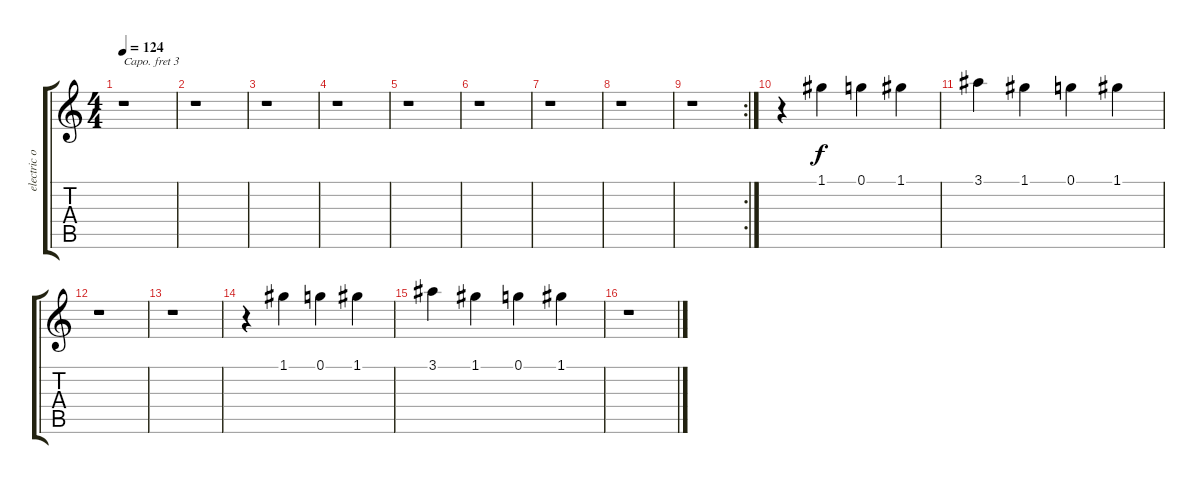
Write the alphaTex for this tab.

\track ("electric overdubs capo 3" "electric o") {instrument distortionguitar}
\staff {score tabs}
\capo 3
\tuning (E4 B3 G3 D3 A2 E2) {hide}
\ts (4 4)
\tempo 124
\clef g2
\ks c
r.1{dy f} |
r.1 |
r.1 |
r.1 |
r.1 |
r.1 |
r.1 |
r.1 |
\rc 2
r.1 |
r.4 1.1.4 0.1.4 1.1.4 |
3.1.4 1.1.4 0.1.4 1.1.4 |
r.1 |
r.1 |
r.4 1.1.4 0.1.4 1.1.4 |
3.1.4 1.1.4 0.1.4 1.1.4 |
r.1
